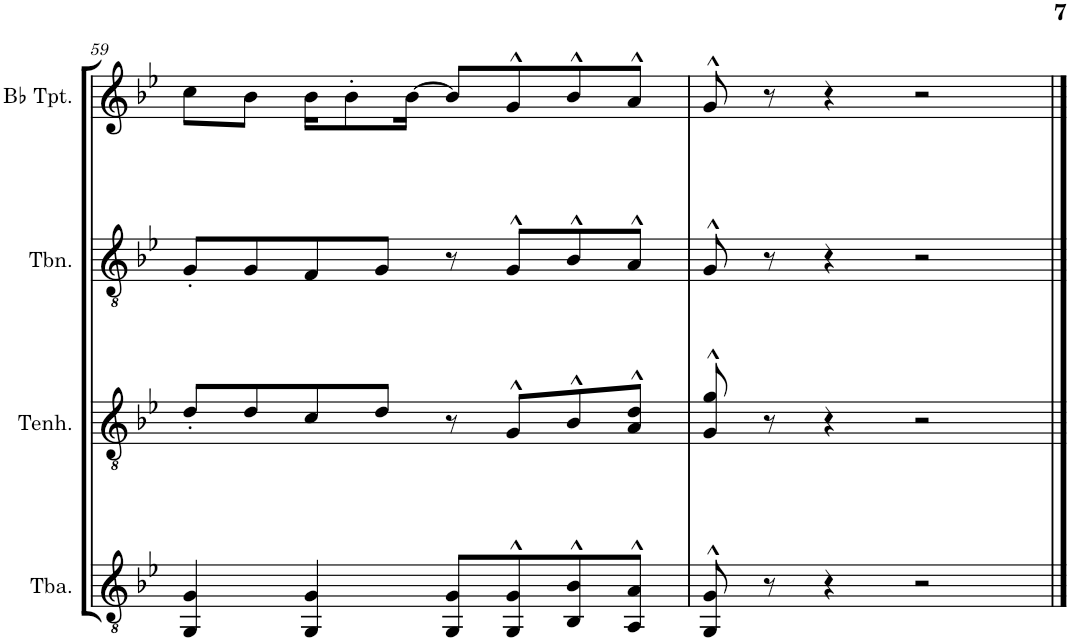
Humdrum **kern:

**kern	**kern	**kern	**kern
*part4	*part3	*part2	*part1
*staff4	*staff3	*staff2	*staff1
*I"Tuba	*I"Tenorhorn	*I"Trombone	*I"Bb Trumpet
*I'Tba.	*I'Tenh.	*I'Tbn.	*I'Bb Tpt.
!!LO:PB:g=z
*clefGv2	*clefGv2	*clefGv2	*clefG2
*Trd1c2	*Trd1c2	*Trd1c2	*Trd1c2
*k[b-e-]	*k[b-e-]	*k[b-e-]	*k[b-e-]
*M4/4	*M4/4	*M4/4	*M4/4
=59	=59	=59	=59
4GG/ 4G/	8d'/L	8G'/L	8cc\L
.	8d/	8G/	8b-\J
4GG/ 4G/	8c/	8F/	16b-\KL
.	.	.	8b-'\
.	8d/J	8G/J	.
.	.	.	[>16b-\Jk
8GG/ 8G/L	8r	8r	8b-/L]
8GG/^^ 8G/^^	8G^^/L	8G^^/L	8g^^/
8BB-/^^ 8B-/^^	8B-^^/	8B-^^/	8b-^^/
8AA/^^ 8A/^^J	8A/^^ 8d/^^J	8A^^/J	8a^^/J
=60	=60	=60	=60
8GG/^^ 8G/^^	8G/^^ 8g/^^	8G^^/	8g^^/
8r	8r	8r	8r
4r	4r	4r	4r
2r	2r	2r	2r
==	==	==	==
*-	*-	*-	*-
